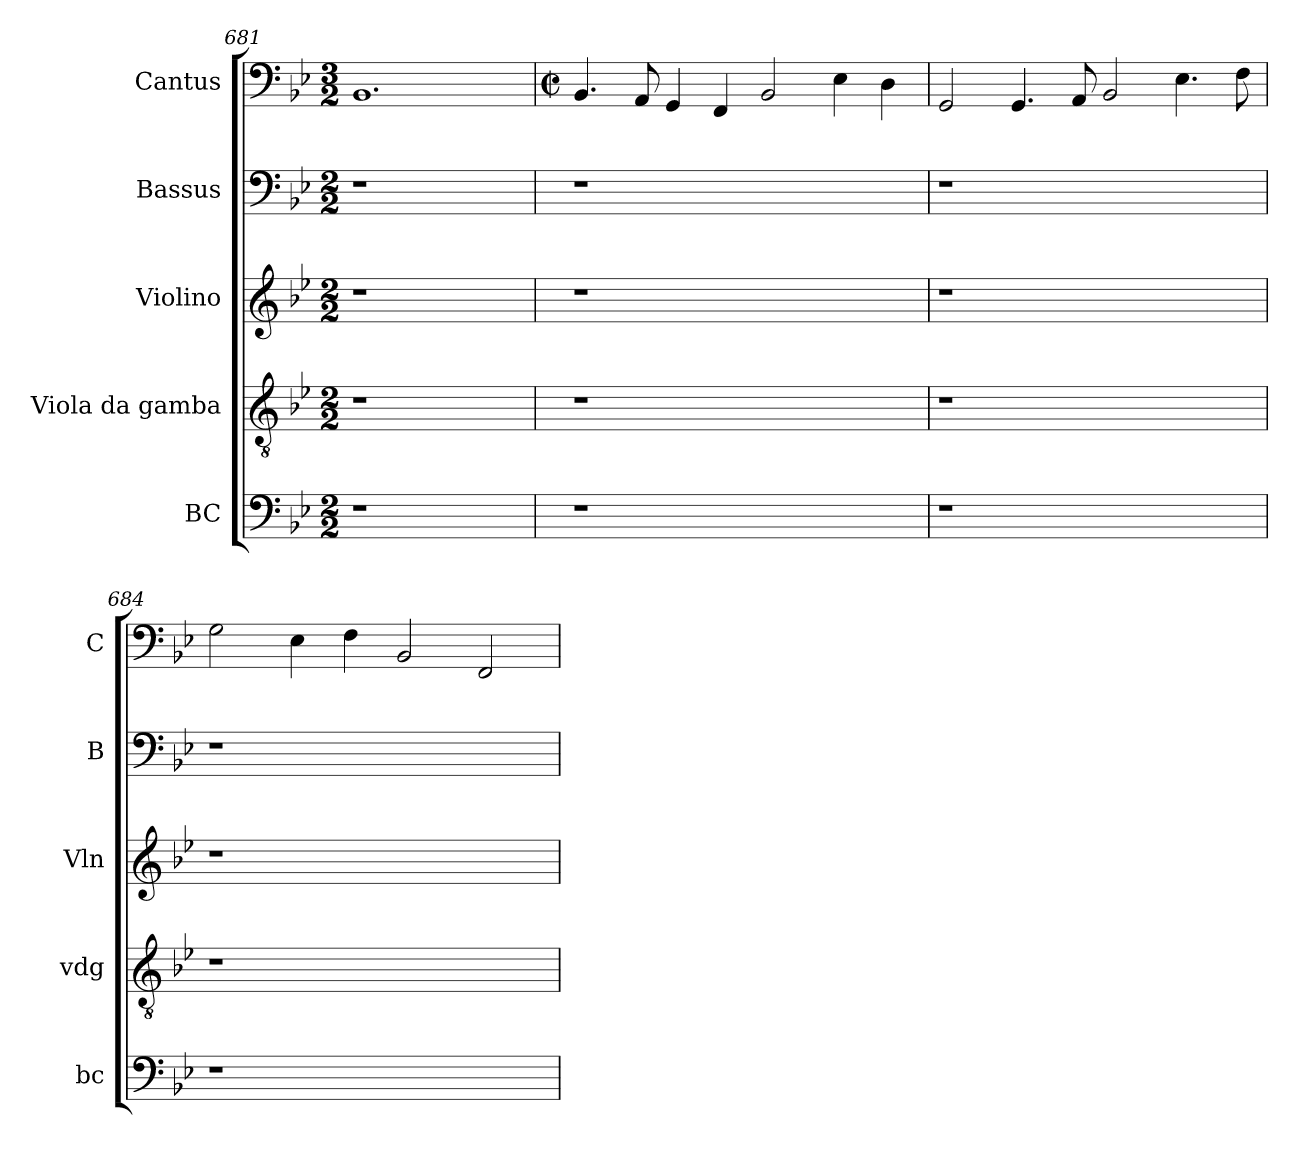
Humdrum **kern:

**kern	**kern	**kern	**kern	**kern
*part5	*part4	*part3	*part2	*part1
*staff5	*staff4	*staff3	*staff2	*staff1
*I"BC	*I"Viola da gamba	*I"Violino	*I"Bassus	*I"Cantus
*I'bc	*I'vdg	*I'Vln	*I'B	*I'C
*clefF4	*clefGv2	*clefG2	*clefF4	*clefF4
*k[b-e-]	*k[b-e-]	*k[b-e-]	*k[b-e-]	*k[b-e-]
*B-:	*B-:	*B-:	*B-:	*B-:
*M2/2	*M2/2	*M2/2	*M2/2	*M3/2
=681	=681	=681	=681	=681
1r	1r	1r	1r	1.BB-
2ryy	2ryy	2ryy	2ryy	.
=682	=682	=682	=682	=682
*	*	*	*	*M2/2
*	*	*	*	*met(c|)
1r	1r	1r	1r	4.BB-/
.	.	.	.	8AA/
.	.	.	.	4GG/
.	.	.	.	4FF/
1ryy	1ryy	1ryy	1ryy	2BB-/
.	.	.	.	4E-\
.	.	.	.	4D\
!!LO:LB:g=z
=683	=683	=683	=683	=683
1r	1r	1r	1r	2GG/
.	.	.	.	4.GG/
.	.	.	.	8AA/
1ryy	1ryy	1ryy	1ryy	2BB-/
.	.	.	.	4.E-\
.	.	.	.	8F\
=684	=684	=684	=684	=684
1r	1r	1r	1r	2G\
.	.	.	.	4E-\
.	.	.	.	4F\
1ryy	1ryy	1ryy	1ryy	2BB-/
.	.	.	.	2FF/
=	=	=	=	=
*-	*-	*-	*-	*-
